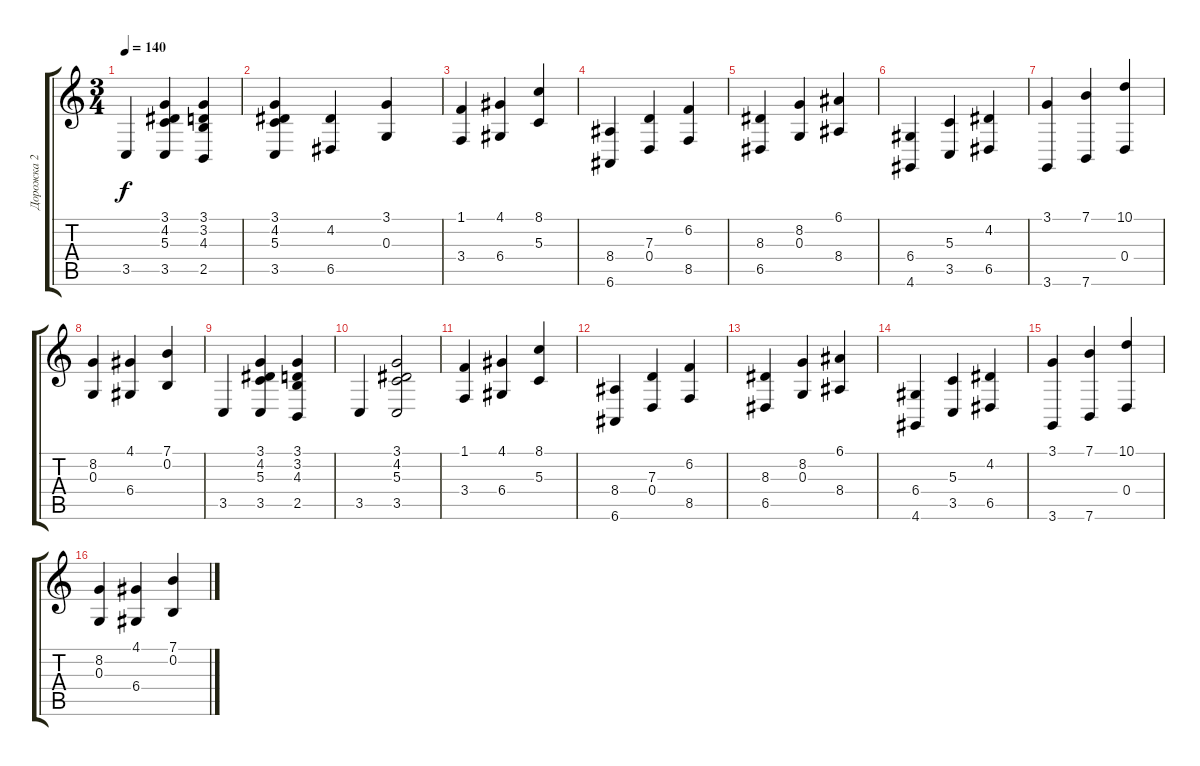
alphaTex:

\track ("Дорожка 2" "Дорожка 2") {instrument harpsichord}
\staff {score tabs}
\tuning (E4 B3 G3 D3 A2 E2) {hide}
\ts (3 4)
\tempo 140
\clef g2
\ks c
3.5.4{dy f} (3.1 4.2 5.3 3.5).4 (3.1 3.2 4.3 2.5).4 |
(3.1 4.2 5.3 3.5).4 (4.2 6.5).4 (3.1 0.3).4 |
(1.1 3.4).4 (4.1 6.4).4 (8.1 5.3).4 |
(8.4 6.6).4 (7.3 0.4).4 (6.2 8.5).4 |
(8.3 6.5).4 (8.2 0.3).4 (6.1 8.4).4 |
(6.4 4.6).4 (5.3 3.5).4 (4.2 6.5).4 |
(3.1 3.6).4 (7.1 7.6).4 (10.1 0.4).4 |
(8.2 0.3).4 (4.1 6.4).4 (7.1 0.2).4 |
3.5.4 (3.1 4.2 5.3 3.5).4 (3.1 3.2 4.3 2.5).4 |
3.5.4 (3.1 4.2 5.3 3.5).2 |
(1.1 3.4).4 (4.1 6.4).4 (8.1 5.3).4 |
(8.4 6.6).4 (7.3 0.4).4 (6.2 8.5).4 |
(8.3 6.5).4 (8.2 0.3).4 (6.1 8.4).4 |
(6.4 4.6).4 (5.3 3.5).4 (4.2 6.5).4 |
(3.1 3.6).4 (7.1 7.6).4 (10.1 0.4).4 |
(8.2 0.3).4 (4.1 6.4).4 (7.1 0.2).4
